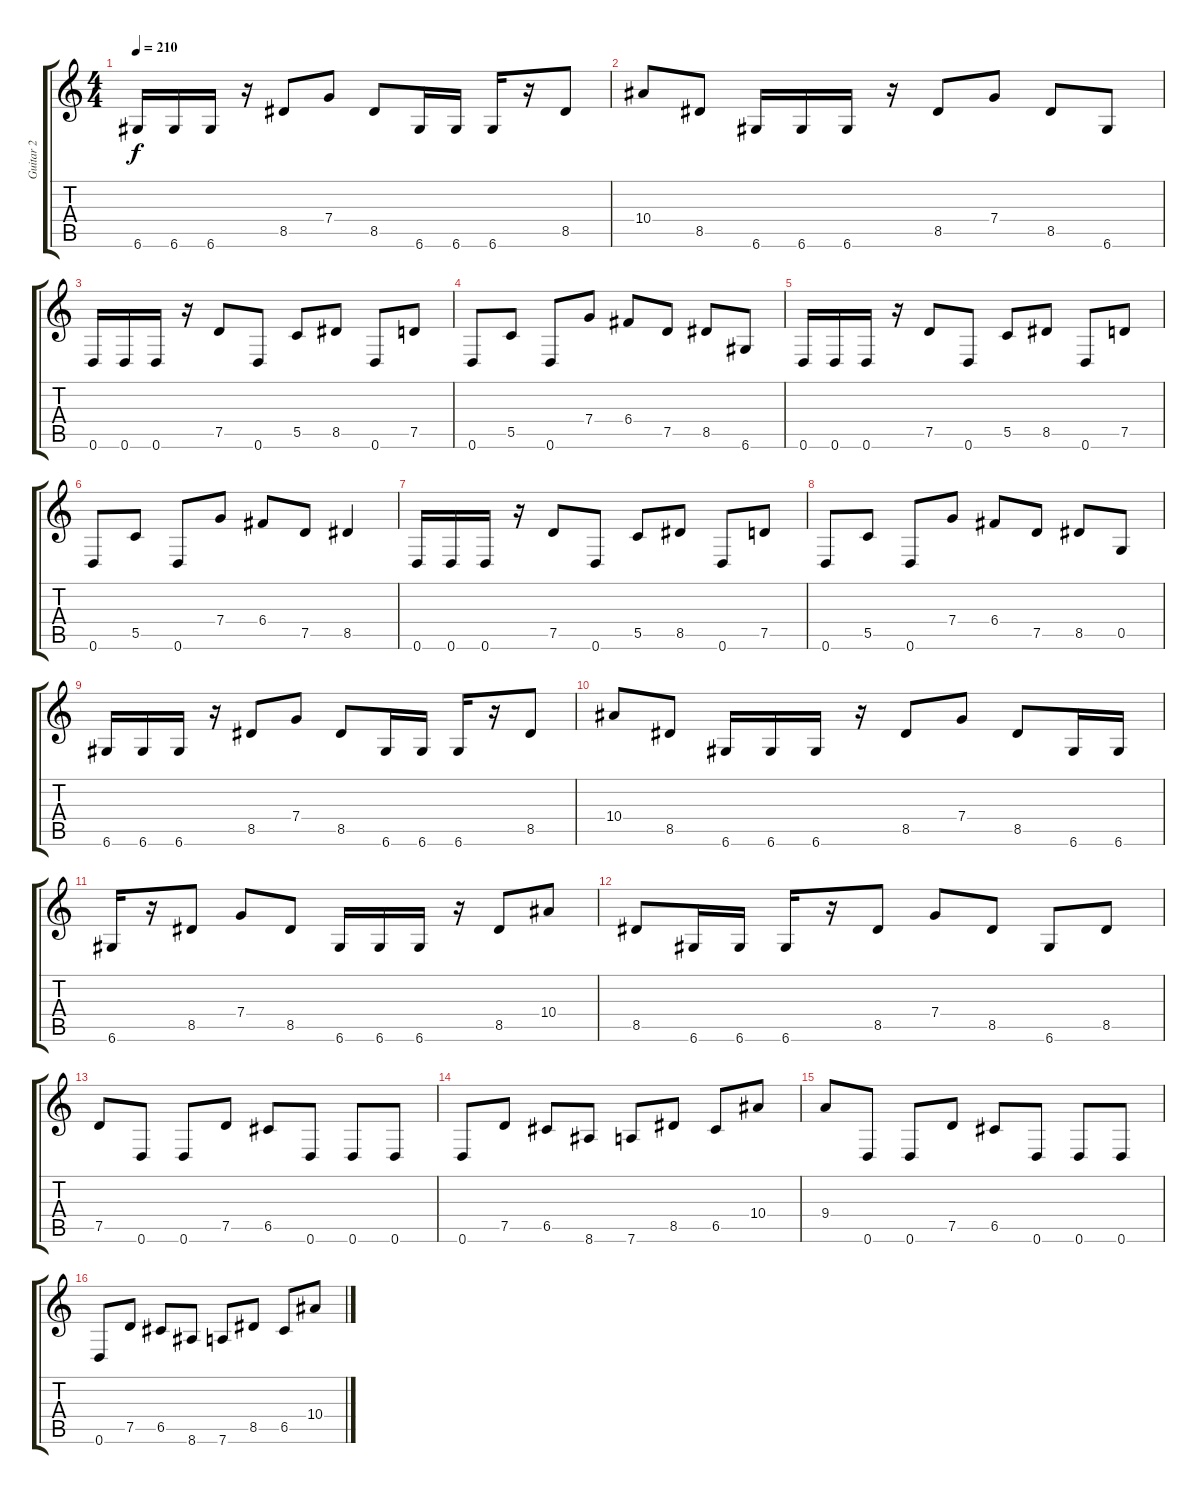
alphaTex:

\track ("Guitar 2" "Guitar 2") {instrument distortionguitar}
\staff {score tabs}
\tuning (D4 A3 F3 C3 G2 D2) {hide}
\ts (4 4)
\tempo 210
\clef g2
\ks c
6.6.16{dy f} 6.6.16 6.6.16 r.16 8.5.8 7.4.8 8.5.8 6.6.16 6.6.16 6.6.16 r.16 8.5.8 |
10.4.8 8.5.8 6.6.16 6.6.16 6.6.16 r.16 8.5.8 7.4.8 8.5.8 6.6.8 |
0.6.16 0.6.16 0.6.16 r.16 7.5.8 0.6.8 5.5.8 8.5.8 0.6.8 7.5.8 |
0.6.8 5.5.8 0.6.8 7.4.8 6.4.8 7.5.8 8.5.8 6.6.8 |
0.6.16 0.6.16 0.6.16 r.16 7.5.8 0.6.8 5.5.8 8.5.8 0.6.8 7.5.8 |
0.6.8 5.5.8 0.6.8 7.4.8 6.4.8 7.5.8 8.5.4 |
0.6.16 0.6.16 0.6.16 r.16 7.5.8 0.6.8 5.5.8 8.5.8 0.6.8 7.5.8 |
0.6.8 5.5.8 0.6.8 7.4.8 6.4.8 7.5.8 8.5.8 0.5.8 |
6.6.16 6.6.16 6.6.16 r.16 8.5.8 7.4.8 8.5.8 6.6.16 6.6.16 6.6.16 r.16 8.5.8 |
10.4.8 8.5.8 6.6.16 6.6.16 6.6.16 r.16 8.5.8 7.4.8 8.5.8 6.6.16 6.6.16 |
6.6.16 r.16 8.5.8 7.4.8 8.5.8 6.6.16 6.6.16 6.6.16 r.16 8.5.8 10.4.8 |
8.5.8 6.6.16 6.6.16 6.6.16 r.16 8.5.8 7.4.8 8.5.8 6.6.8 8.5.8 |
7.5.8 0.6.8 0.6.8 7.5.8 6.5.8 0.6.8 0.6.8 0.6.8 |
0.6.8 7.5.8 6.5.8 8.6.8 7.6.8 8.5.8 6.5.8 10.4.8 |
9.4.8 0.6.8 0.6.8 7.5.8 6.5.8 0.6.8 0.6.8 0.6.8 |
0.6.8 7.5.8 6.5.8 8.6.8 7.6.8 8.5.8 6.5.8 10.4.8
